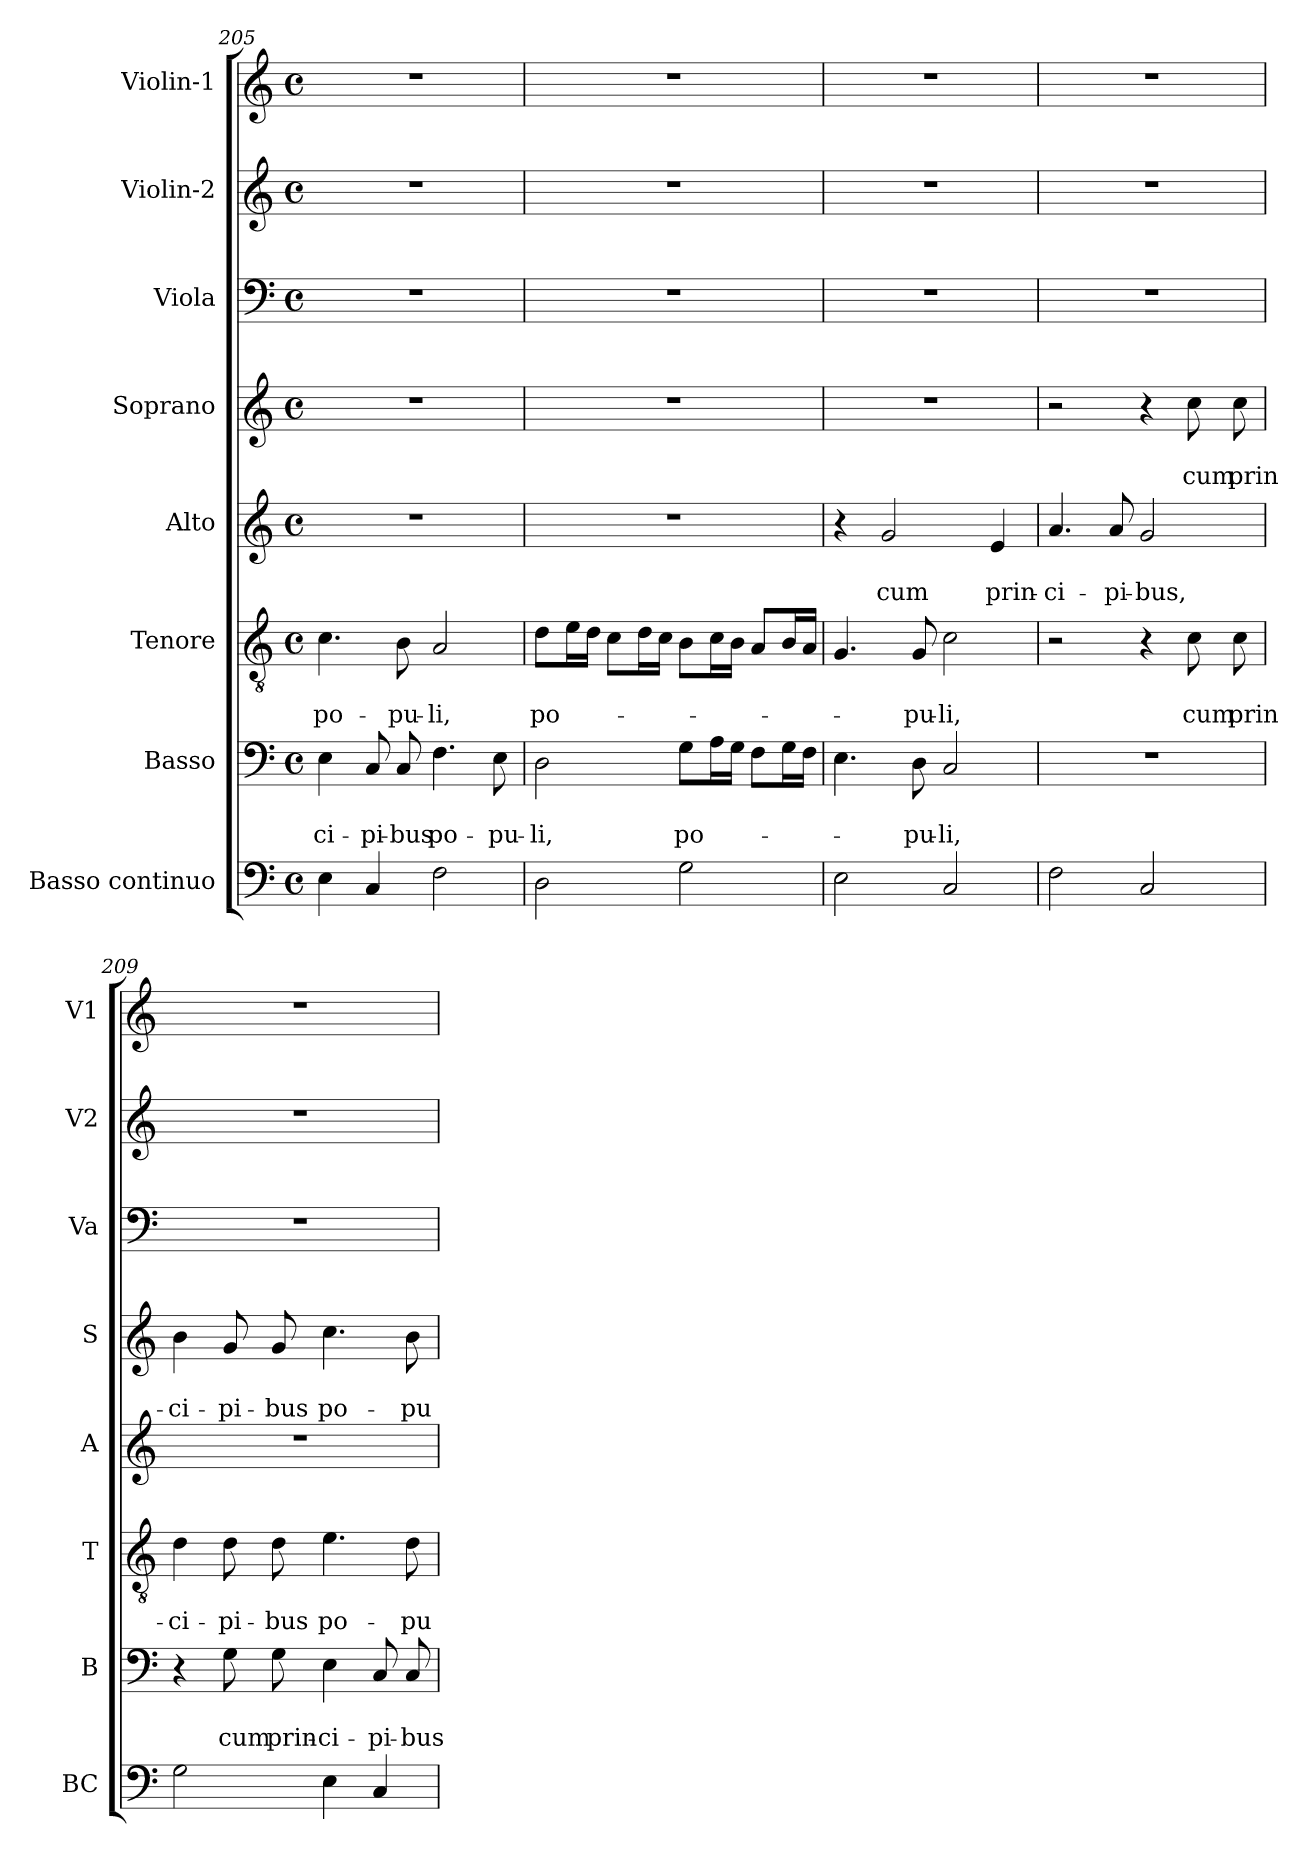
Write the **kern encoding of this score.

**kern	**kern	**text	**text	**kern	**text	**text	**kern	**text	**text	**kern	**text	**text	**kern	**kern	**kern
*part8	*part7	*part7	*part7	*part6	*part6	*part6	*part5	*part5	*part5	*part4	*part4	*part4	*part3	*part2	*part1
*staff8	*staff7	*staff7	*staff7	*staff6	*staff6	*staff6	*staff5	*staff5	*staff5	*staff4	*staff4	*staff4	*staff3	*staff2	*staff1
*I"Basso continuo	*I"Basso	*	*	*I"Tenore	*	*	*I"Alto	*	*	*I"Soprano	*	*	*I"Viola	*I"Violin-2	*I"Violin-1
*I'BC	*I'B	*	*	*I'T	*	*	*I'A	*	*	*I'S	*	*	*I'Va	*I'V2	*I'V1
*clefF4	*clefF4	*	*	*clefGv2	*	*	*clefG2	*	*	*clefG2	*	*	*clefF4	*clefG2	*clefG2
*k[]	*k[]	*	*	*k[]	*	*	*k[]	*	*	*k[]	*	*	*k[]	*k[]	*k[]
*C:	*C:	*	*	*C:	*	*	*C:	*	*	*C:	*	*	*C:	*C:	*C:
*M4/4	*M4/4	*	*	*M4/4	*	*	*M4/4	*	*	*M4/4	*	*	*M4/4	*M4/4	*M4/4
*met(c)	*met(c)	*	*	*met(c)	*	*	*met(c)	*	*	*met(c)	*	*	*met(c)	*met(c)	*met(c)
=205	=205	=205	=205	=205	=205	=205	=205	=205	=205	=205	=205	=205	=205	=205	=205
!	!	!	!LO:LY:b	!	!	!LO:LY:b	!	!	!	!	!	!	!	!	!
4E\	4E\	.	-ci-	4.c\	.	po-	1r	.	.	1r	.	.	1r	1r	1r
!	!	!	!LO:LY:b	!	!	!	!	!	!	!	!	!	!	!	!
4C/	8C/	.	-pi-	.	.	.	.	.	.	.	.	.	.	.	.
!	!	!	!LO:LY:b	!	!	!LO:LY:b	!	!	!	!	!	!	!	!	!
.	8C/	.	-bus	8B\	.	-pu-	.	.	.	.	.	.	.	.	.
!	!	!	!LO:LY:b	!	!	!LO:LY:b	!	!	!	!	!	!	!	!	!
2F\	4.F\	.	po-	2A/	.	-li,	.	.	.	.	.	.	.	.	.
!	!	!	!LO:LY:b	!	!	!	!	!	!	!	!	!	!	!	!
.	8E\	.	-pu-	.	.	.	.	.	.	.	.	.	.	.	.
!!LO:LB:g=z
=206	=206	=206	=206	=206	=206	=206	=206	=206	=206	=206	=206	=206	=206	=206	=206
!	!	!	!LO:LY:b	!	!	!LO:LY:b	!	!	!	!	!	!	!	!	!
2D\	2D\	.	-li,	8d\L	.	po-	1r	.	.	1r	.	.	1r	1r	1r
.	.	.	.	16e\L	.	.	.	.	.	.	.	.	.	.	.
.	.	.	.	16d\JJ	.	.	.	.	.	.	.	.	.	.	.
.	.	.	.	8c\L	.	.	.	.	.	.	.	.	.	.	.
.	.	.	.	16d\L	.	.	.	.	.	.	.	.	.	.	.
.	.	.	.	16c\JJ	.	.	.	.	.	.	.	.	.	.	.
!	!	!	!LO:LY:b	!	!	!	!	!	!	!	!	!	!	!	!
2G\	8G\L	.	po-	8B\L	.	.	.	.	.	.	.	.	.	.	.
.	16A\L	.	.	16c\L	.	.	.	.	.	.	.	.	.	.	.
.	16G\JJ	.	.	16B\JJ	.	.	.	.	.	.	.	.	.	.	.
.	8F\L	.	.	8A/L	.	.	.	.	.	.	.	.	.	.	.
.	16G\L	.	.	16B/L	.	.	.	.	.	.	.	.	.	.	.
.	16F\JJ	.	.	16A/JJ	.	.	.	.	.	.	.	.	.	.	.
=207	=207	=207	=207	=207	=207	=207	=207	=207	=207	=207	=207	=207	=207	=207	=207
2E\	4.E\	.	.	4.G/	.	.	4r	.	.	1r	.	.	1r	1r	1r
!	!	!	!	!	!	!	!	!	!LO:LY:b	!	!	!	!	!	!
.	.	.	.	.	.	.	2g/	.	cum	.	.	.	.	.	.
!	!	!	!LO:LY:b	!	!	!LO:LY:b	!	!	!	!	!	!	!	!	!
.	8D\	.	-pu-	8G/	.	-pu-	.	.	.	.	.	.	.	.	.
!	!	!	!LO:LY:b	!	!	!LO:LY:b	!	!	!	!	!	!	!	!	!
2C/	2C/	.	-li,	2c\	.	-li,	.	.	.	.	.	.	.	.	.
!	!	!	!	!	!	!	!	!	!LO:LY:b	!	!	!	!	!	!
.	.	.	.	.	.	.	4e/	.	prin-	.	.	.	.	.	.
=208	=208	=208	=208	=208	=208	=208	=208	=208	=208	=208	=208	=208	=208	=208	=208
!	!	!	!	!	!	!	!	!	!LO:LY:b	!	!	!	!	!	!
2F\	1r	.	.	2r	.	.	4.a/	.	-ci-	2r	.	.	1r	1r	1r
!	!	!	!	!	!	!	!	!	!LO:LY:b	!	!	!	!	!	!
.	.	.	.	.	.	.	8a/	.	-pi-	.	.	.	.	.	.
!	!	!	!	!	!	!	!	!	!LO:LY:b	!	!	!	!	!	!
2C/	.	.	.	4r	.	.	2g/	.	-bus,	4r	.	.	.	.	.
!	!	!	!	!	!	!LO:LY:b	!	!	!	!	!	!LO:LY:b	!	!	!
.	.	.	.	8c\	.	cum	.	.	.	8cc\	.	cum	.	.	.
!	!	!	!	!	!	!LO:LY:b	!	!	!	!	!	!LO:LY:b	!	!	!
.	.	.	.	8c\	.	prin-	.	.	.	8cc\	.	prin-	.	.	.
=209	=209	=209	=209	=209	=209	=209	=209	=209	=209	=209	=209	=209	=209	=209	=209
!	!	!	!	!	!	!LO:LY:b	!	!	!	!	!	!LO:LY:b	!	!	!
2G\	4r	.	.	4d\	.	-ci-	1r	.	.	4b\	.	-ci-	1r	1r	1r
!	!	!	!LO:LY:b	!	!	!LO:LY:b	!	!	!	!	!	!LO:LY:b	!	!	!
.	8G\	.	cum	8d\	.	-pi-	.	.	.	8g/	.	-pi-	.	.	.
!	!	!	!LO:LY:b	!	!	!LO:LY:b	!	!	!	!	!	!LO:LY:b	!	!	!
.	8G\	.	prin-	8d\	.	-bus	.	.	.	8g/	.	-bus	.	.	.
!	!	!	!LO:LY:b	!	!	!LO:LY:b	!	!	!	!	!	!LO:LY:b	!	!	!
4E\	4E\	.	-ci-	4.e\	.	po-	.	.	.	4.cc\	.	po-	.	.	.
!	!	!	!LO:LY:b	!	!	!	!	!	!	!	!	!	!	!	!
4C/	8C/	.	-pi-	.	.	.	.	.	.	.	.	.	.	.	.
!	!	!	!LO:LY:b	!	!	!LO:LY:b	!	!	!	!	!	!LO:LY:b	!	!	!
.	8C/	.	-bus	8d\	.	-pu-	.	.	.	8b\	.	-pu-	.	.	.
=	=	=	=	=	=	=	=	=	=	=	=	=	=	=	=
*-	*-	*-	*-	*-	*-	*-	*-	*-	*-	*-	*-	*-	*-	*-	*-
